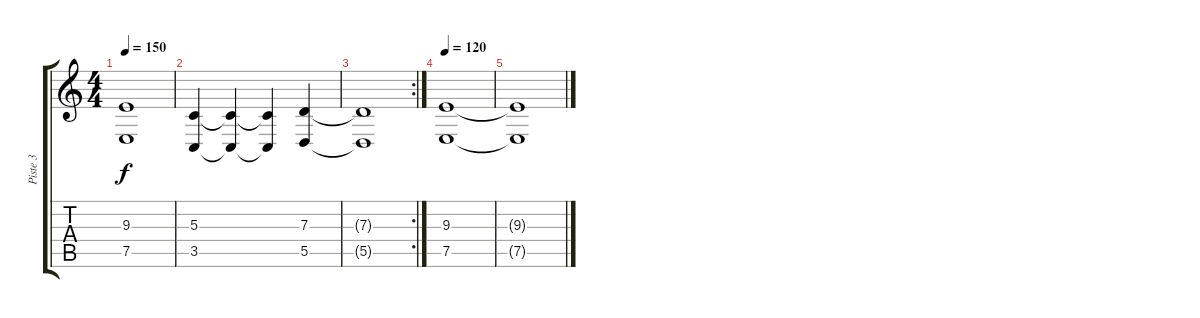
\track ("Piste 3" "Piste 3") {instrument stringensemble1}
\staff {score tabs}
\tuning (E4 B3 G3 D3 A2 E2) {hide}
\ts (4 4)
\tempo 150
\clef g2
\ks c
(9.3{t} 7.5{t}).1{dy f} |
(5.3 3.5).4 (5.3{t} 3.5{t}).4 (5.3{t} 3.5{t}).4 (7.3 5.5).4 |
\rc 2
(7.3{t} 5.5{t}).1 |
\tempo 120
(9.3 7.5).1 |
(9.3{t} 7.5{t}).1
